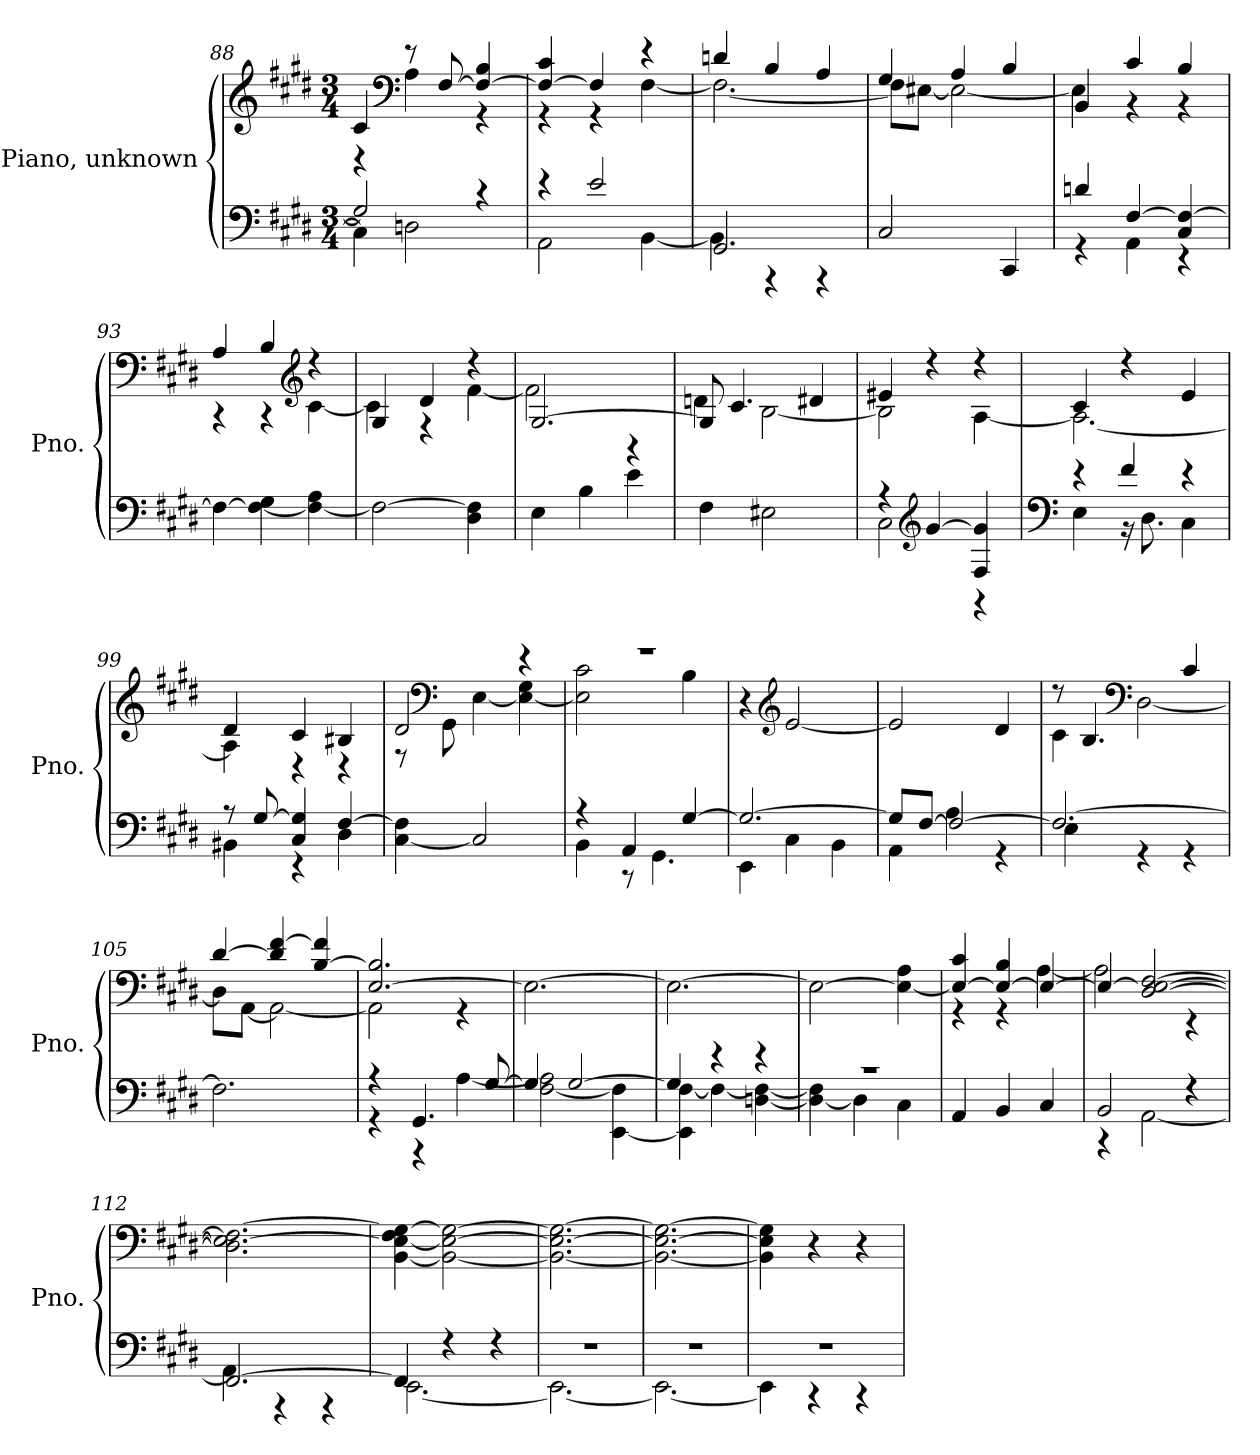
**kern	**kern
*part1	*part1
*staff2	*staff1
*I"Piano, unknown	*
*I'Pno.	*
*clefF4	*clefG2
*k[f#c#g#d#]	*k[f#c#g#d#]
*M3/4	*M3/4
=88	=88
*^	*^
2G#/]	4C#\]	4c#/	4r
*	*	*clefF4	*
.	2Dn\	8r	4A\
.	.	[8F#/	.
4r	.	4F#/_ 4B/	4r
=89	=89	=89	=89
4r	2AA\	4F#/_ 4c#/	4r
2e/	.	4F#/]	4r
.	[4BB\	4r	[4F#\
!!LO:LB:g=z	!!
=90	=90	=90	=90
2.GG#/	4BB\]	4dn/	2.F#\_
.	4r	4B/	.
.	4r	4A/	.
*v	*v	*	*
=91	=91	=91
2C#/	4G#/	8F#\L]
.	.	[8E#X\J
.	4A/	2E#\_
4CC#/	4B/	.
=92	=92	=92
*^	*	*
4dn/	4r	4BB/	4E#\]
[4F#/	4AA\	4c#/	4r
4C#/ 4F#/_	4r	4B/	4r
*v	*v	*	*
=93	=93	=93
4F#\_	4A/	4r
4F#\_ 4G#\	4B/	4r
*	*clefG2	*
4F#\_ 4A\	4r	[4c#\
=94	=94	=94
2F#\_	4G#/	4c#\]
.	4d#/	4r
4D#\ 4F#\]	4r	[4f#\
=95	=95	=95
4E\	[2.G#/	2f#\]
4B\	.	.
4e\	.	4r
=96	=96	=96
4F#\	8G#/]	4dn\
.	4.c#/	.
2E#X\	.	[2B\
.	4d#X/	.
!!LO:LB:g=z	!!
=97	=97	=97
*^	*	*
4r	2C#\	4e#X/	2B\]
*clefG2	*	*	*
[4g#/	.	4r	.
4F#/ 4g#/]	4r	4r	[4A\
=98	=98	=98	=98
*clefF4	*	*	*
4r	4E\	4c#/	2.A\_
4f#/	16r	4r	.
.	8.D#\	.	.
4r	4C#\	4e/	.
=99	=99	=99	=99
8r	4BB#X\	4d#/	4A\]
[8G#/	.	.	.
4C#/ 4G#/]	4r	4c#/	4r
[4F#/	4D#\	4B#X/	4r
*v	*v	*	*
=100	=100	=100
[4C#\ 4F#\]	2d#/	8r
*	*clefF4	*
.	.	8GG#\
2C#/]	.	[4E\
.	4r	4E\_ 4G#\
=101	=101	=101
*^	*	*
4r	4BB\	2.r	2E\] 2c#\
4AA/	8r	.	.
.	4.GG#\	.	.
[4G#/	.	.	4B\
*	*	*v	*v
=102	=102	=102
2.G#/_	4EE\	4r
*	*	*clefG2
.	4C#\	[2e/
.	4BB\	.
!!LO:LB:g=z
=103	=103	=103
8G#/L]	4AA\	2e/]
[8F#/J	.	.
2F#/_	4A\	.
.	4r	4d#/
=104	=104	=104
*	*	*^
2.F#/_	4E\	8r	4c#\
.	.	4.B/	.
*	*	*clefF4	*
.	4r	.	[2D#\
.	4r	4c#/	.
*v	*v	*	*
=105	=105	=105
2.F#\]	[4d#/	8D#\L]
.	.	[8AA\J
.	4d#/] [4f#/	2AA\_
.	[4B/ 4f#/]	.
=106	=106	=106
*^	*	*
4r	4r	[2.E/ 2.B/]	2AA\]
4.GG#/	4r	.	.
.	[4A\	.	4r
[8G#/	.	.	.
*	*	*v	*v
=107	=107	=107
4G#/]	[2F#\ 2A\]	2.E\_
[2G#/	.	.
.	[4EE\ 4F#\]	.
=108	=108	=108
4G#/]	4EE\] [4F#\	2.E\_
4r	4F#\_	.
4r	[4Dn\ 4F#\_	.
=109	=109	=109
2.r	4D\_ 4F#\]	2E\_
.	4D\]	.
.	4C#\	4E\_ 4A\
*v	*v	*
!!LO:LB:g=z
=110	=110
*	*^
4AA/	4E/_ 4c#/	4r
4BB/	4E/_ 4B/	4r
4C#/	4E/_	[4A\
=111	=111	=111
*^	*	*
2BB/	4r	4E/_	2A\]
.	[2AA\	[2D#/ 2E/_ [2F#/	.
4r	.	.	4r
*	*	*v	*v
=112	=112	=112
[2.FF#/	4AA\]	2.D#\] 2.E\_ 2.F#\_
.	4r	.
.	4r	.
=113	=113	=113
4FF#/]	[2.EE\	[4BB\ 4E\_ 4F#\] [4G#\
4r	.	2BB\_ 2E\_ 2G#\_
4r	.	.
=114	=114	=114
2.r	2.EE\_	2.BB\_ 2.E\_ 2.G#\_
=115	=115	=115
2.r	2.EE\_	2.BB\_ 2.E\_ 2.G#\_
=116	=116	=116
2.r	4EE\]	4BB\] 4E\] 4G#\]
.	4r	4r
.	4r	4r
*v	*v	*
=	=
*-	*-
